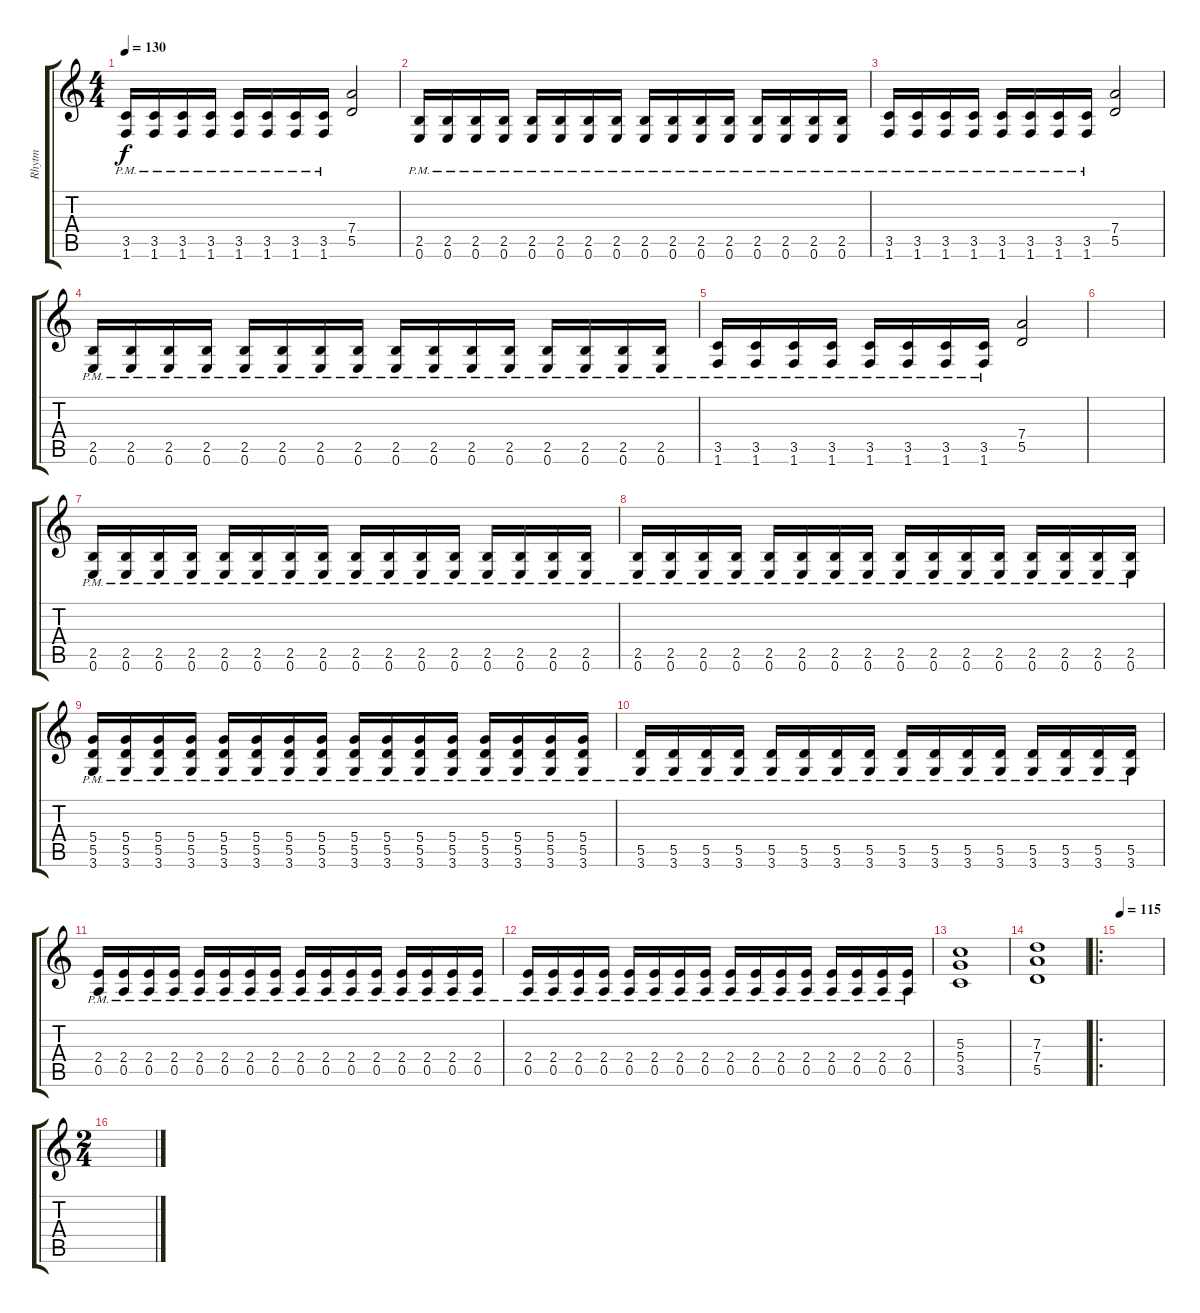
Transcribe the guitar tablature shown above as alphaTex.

\track ("Rhytm" "Rhytm") {instrument distortionguitar}
\staff {score tabs}
\tuning (E4 B3 G3 D3 A2 E2) {hide}
\ts (4 4)
\tempo 130
\clef g2
\ks c
(3.5{pm} 1.6{pm}).16{dy f} (3.5{pm} 1.6{pm}).16 (3.5{pm} 1.6{pm}).16 (3.5{pm} 1.6{pm}).16 (3.5{pm} 1.6{pm}).16 (3.5{pm} 1.6{pm}).16 (3.5{pm} 1.6{pm}).16 (3.5{pm} 1.6{pm}).16 (7.4 5.5).2 |
(2.5{pm} 0.6{pm}).16 (2.5{pm} 0.6{pm}).16 (2.5{pm} 0.6{pm}).16 (2.5{pm} 0.6{pm}).16 (2.5{pm} 0.6{pm}).16 (2.5{pm} 0.6{pm}).16 (2.5{pm} 0.6{pm}).16 (2.5{pm} 0.6{pm}).16 (2.5{pm} 0.6{pm}).16 (2.5{pm} 0.6{pm}).16 (2.5{pm} 0.6{pm}).16 (2.5{pm} 0.6{pm}).16 (2.5{pm} 0.6{pm}).16 (2.5{pm} 0.6{pm}).16 (2.5{pm} 0.6{pm}).16 (2.5{pm} 0.6{pm}).16 |
(3.5{pm} 1.6{pm}).16 (3.5{pm} 1.6{pm}).16 (3.5{pm} 1.6{pm}).16 (3.5{pm} 1.6{pm}).16 (3.5{pm} 1.6{pm}).16 (3.5{pm} 1.6{pm}).16 (3.5{pm} 1.6{pm}).16 (3.5{pm} 1.6{pm}).16 (7.4 5.5).2 |
(2.5{pm} 0.6{pm}).16 (2.5{pm} 0.6{pm}).16 (2.5{pm} 0.6{pm}).16 (2.5{pm} 0.6{pm}).16 (2.5{pm} 0.6{pm}).16 (2.5{pm} 0.6{pm}).16 (2.5{pm} 0.6{pm}).16 (2.5{pm} 0.6{pm}).16 (2.5{pm} 0.6{pm}).16 (2.5{pm} 0.6{pm}).16 (2.5{pm} 0.6{pm}).16 (2.5{pm} 0.6{pm}).16 (2.5{pm} 0.6{pm}).16 (2.5{pm} 0.6{pm}).16 (2.5{pm} 0.6{pm}).16 (2.5{pm} 0.6{pm}).16 |
(3.5{pm} 1.6{pm}).16 (3.5{pm} 1.6{pm}).16 (3.5{pm} 1.6{pm}).16 (3.5{pm} 1.6{pm}).16 (3.5{pm} 1.6{pm}).16 (3.5{pm} 1.6{pm}).16 (3.5{pm} 1.6{pm}).16 (3.5{pm} 1.6{pm}).16 (7.4 5.5).2 |
|
(2.5{pm} 0.6{pm}).16 (2.5{pm} 0.6{pm}).16 (2.5{pm} 0.6{pm}).16 (2.5{pm} 0.6{pm}).16 (2.5{pm} 0.6{pm}).16 (2.5{pm} 0.6{pm}).16 (2.5{pm} 0.6{pm}).16 (2.5{pm} 0.6{pm}).16 (2.5{pm} 0.6{pm}).16 (2.5{pm} 0.6{pm}).16 (2.5{pm} 0.6{pm}).16 (2.5{pm} 0.6{pm}).16 (2.5{pm} 0.6{pm}).16 (2.5{pm} 0.6{pm}).16 (2.5{pm} 0.6{pm}).16 (2.5{pm} 0.6{pm}).16 |
(2.5{pm} 0.6{pm}).16 (2.5{pm} 0.6{pm}).16 (2.5{pm} 0.6{pm}).16 (2.5{pm} 0.6{pm}).16 (2.5{pm} 0.6{pm}).16 (2.5{pm} 0.6{pm}).16 (2.5{pm} 0.6{pm}).16 (2.5{pm} 0.6{pm}).16 (2.5{pm} 0.6{pm}).16 (2.5{pm} 0.6{pm}).16 (2.5{pm} 0.6{pm}).16 (2.5{pm} 0.6{pm}).16 (2.5{pm} 0.6{pm}).16 (2.5{pm} 0.6{pm}).16 (2.5{pm} 0.6{pm}).16 (2.5{pm} 0.6{pm}).16 |
(5.4{pm} 5.5{pm} 3.6{pm}).16 (5.4{pm} 5.5{pm} 3.6{pm}).16 (5.4{pm} 5.5{pm} 3.6{pm}).16 (5.4{pm} 5.5{pm} 3.6{pm}).16 (5.4{pm} 5.5{pm} 3.6{pm}).16 (5.4{pm} 5.5{pm} 3.6{pm}).16 (5.4{pm} 5.5{pm} 3.6{pm}).16 (5.4{pm} 5.5{pm} 3.6{pm}).16 (5.4{pm} 5.5{pm} 3.6{pm}).16 (5.4{pm} 5.5{pm} 3.6{pm}).16 (5.4{pm} 5.5{pm} 3.6{pm}).16 (5.4{pm} 5.5{pm} 3.6{pm}).16 (5.4{pm} 5.5{pm} 3.6{pm}).16 (5.4{pm} 5.5{pm} 3.6{pm}).16 (5.4{pm} 5.5{pm} 3.6{pm}).16 (5.4{pm} 5.5{pm} 3.6{pm}).16 |
(5.5{pm} 3.6{pm}).16 (5.5{pm} 3.6{pm}).16 (5.5{pm} 3.6{pm}).16 (5.5{pm} 3.6{pm}).16 (5.5{pm} 3.6{pm}).16 (5.5{pm} 3.6{pm}).16 (5.5{pm} 3.6{pm}).16 (5.5{pm} 3.6{pm}).16 (5.5{pm} 3.6{pm}).16 (5.5{pm} 3.6{pm}).16 (5.5{pm} 3.6{pm}).16 (5.5{pm} 3.6{pm}).16 (5.5{pm} 3.6{pm}).16 (5.5{pm} 3.6{pm}).16 (5.5{pm} 3.6{pm}).16 (5.5{pm} 3.6{pm}).16 |
(2.4{pm} 0.5{pm}).16 (2.4{pm} 0.5{pm}).16 (2.4{pm} 0.5{pm}).16 (2.4{pm} 0.5{pm}).16 (2.4{pm} 0.5{pm}).16 (2.4{pm} 0.5{pm}).16 (2.4{pm} 0.5{pm}).16 (2.4{pm} 0.5{pm}).16 (2.4{pm} 0.5{pm}).16 (2.4{pm} 0.5{pm}).16 (2.4{pm} 0.5{pm}).16 (2.4{pm} 0.5{pm}).16 (2.4{pm} 0.5{pm}).16 (2.4{pm} 0.5{pm}).16 (2.4{pm} 0.5{pm}).16 (2.4{pm} 0.5{pm}).16 |
(2.4{pm} 0.5{pm}).16 (2.4{pm} 0.5{pm}).16 (2.4{pm} 0.5{pm}).16 (2.4{pm} 0.5{pm}).16 (2.4{pm} 0.5{pm}).16 (2.4{pm} 0.5{pm}).16 (2.4{pm} 0.5{pm}).16 (2.4{pm} 0.5{pm}).16 (2.4{pm} 0.5{pm}).16 (2.4{pm} 0.5{pm}).16 (2.4{pm} 0.5{pm}).16 (2.4{pm} 0.5{pm}).16 (2.4{pm} 0.5{pm}).16 (2.4{pm} 0.5{pm}).16 (2.4{pm} 0.5{pm}).16 (2.4{pm} 0.5{pm}).16 |
(5.3 5.4 3.5).1 |
(7.3 7.4 5.5).1 |
\ro
\tempo 115
|
\ts (2 4)
